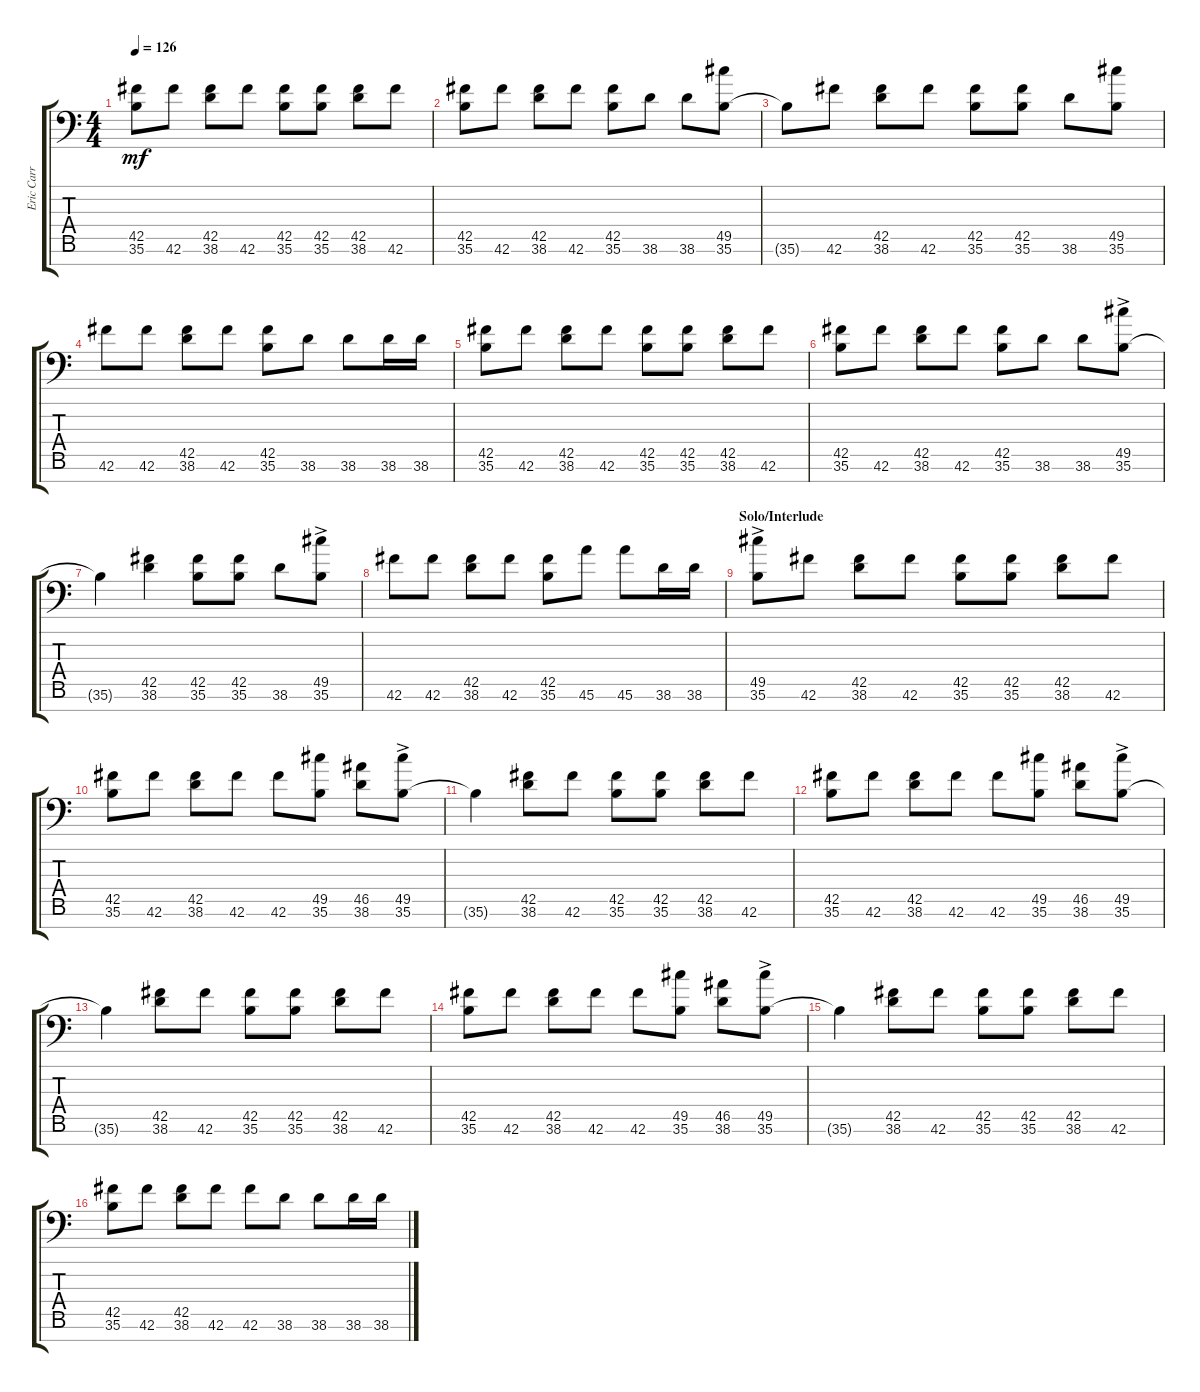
\track ("Eric Carr" "Eric Carr") {instrument acousticgrandpiano}
\staff {score tabs}
\tuning (C-1 C-1 C-1 C-1 C-1 C-1 C-1) {hide}
\ts (4 4)
\tempo 126
\clef f4
\ks c
(42.5 35.6).8{dy mf} 42.6.8 (42.5 38.6).8 42.6.8 (42.5 35.6).8 (42.5 35.6).8 (42.5 38.6).8 42.6.8 |
(42.5 35.6).8 42.6.8 (42.5 38.6).8 42.6.8 (42.5 35.6).8 38.6.8 38.6.8 (49.5 35.6).8 |
35.6{t}.8 42.6.8 (42.5 38.6).8 42.6.8 (42.5 35.6).8 (42.5 35.6).8 38.6.8 (49.5 35.6).8 |
42.6.8{txt ""} 42.6.8 (42.5 38.6).8 42.6.8 (42.5 35.6).8 38.6.8 38.6.8 38.6.16 38.6.16 |
(42.5 35.6).8 42.6.8 (42.5 38.6).8 42.6.8 (42.5 35.6).8 (42.5 35.6).8 (42.5 38.6).8 42.6.8 |
(42.5 35.6).8 42.6.8 (42.5 38.6).8 42.6.8 (42.5 35.6).8 38.6.8 38.6.8 (49.5{ac} 35.6).8 |
35.6{t}.4 (42.5 38.6).4 (42.5 35.6).8 (42.5 35.6).8 38.6.8 (49.5{ac} 35.6).8 |
42.6.8 42.6.8 (42.5 38.6).8 42.6.8 (42.5 35.6).8 45.6.8 45.6.8 38.6.16 38.6.16 |
\section ("" "Solo/Interlude")
(49.5{ac} 35.6).8 42.6.8 (42.5 38.6).8 42.6.8 (42.5 35.6).8 (42.5 35.6).8 (42.5 38.6).8 42.6.8 |
(42.5 35.6).8 42.6.8 (42.5 38.6).8 42.6.8 42.6.8 (49.5 35.6).8 (46.5 38.6).8 (49.5{ac} 35.6).8 |
35.6{t}.4 (42.5 38.6).8 42.6.8 (42.5 35.6).8 (42.5 35.6).8 (42.5 38.6).8 42.6.8 |
(42.5 35.6).8 42.6.8 (42.5 38.6).8 42.6.8 42.6.8 (49.5 35.6).8 (46.5 38.6).8 (49.5{ac} 35.6).8 |
35.6{t}.4 (42.5 38.6).8 42.6.8 (42.5 35.6).8 (42.5 35.6).8 (42.5 38.6).8 42.6.8 |
(42.5 35.6).8 42.6.8 (42.5 38.6).8 42.6.8 42.6.8 (49.5 35.6).8 (46.5 38.6).8 (49.5{ac} 35.6).8 |
35.6{t}.4 (42.5 38.6).8 42.6.8 (42.5 35.6).8 (42.5 35.6).8 (42.5 38.6).8 42.6.8 |
(42.5 35.6).8 42.6.8 (42.5 38.6).8 42.6.8 42.6.8 38.6.8 38.6.8 38.6.16 38.6.16
